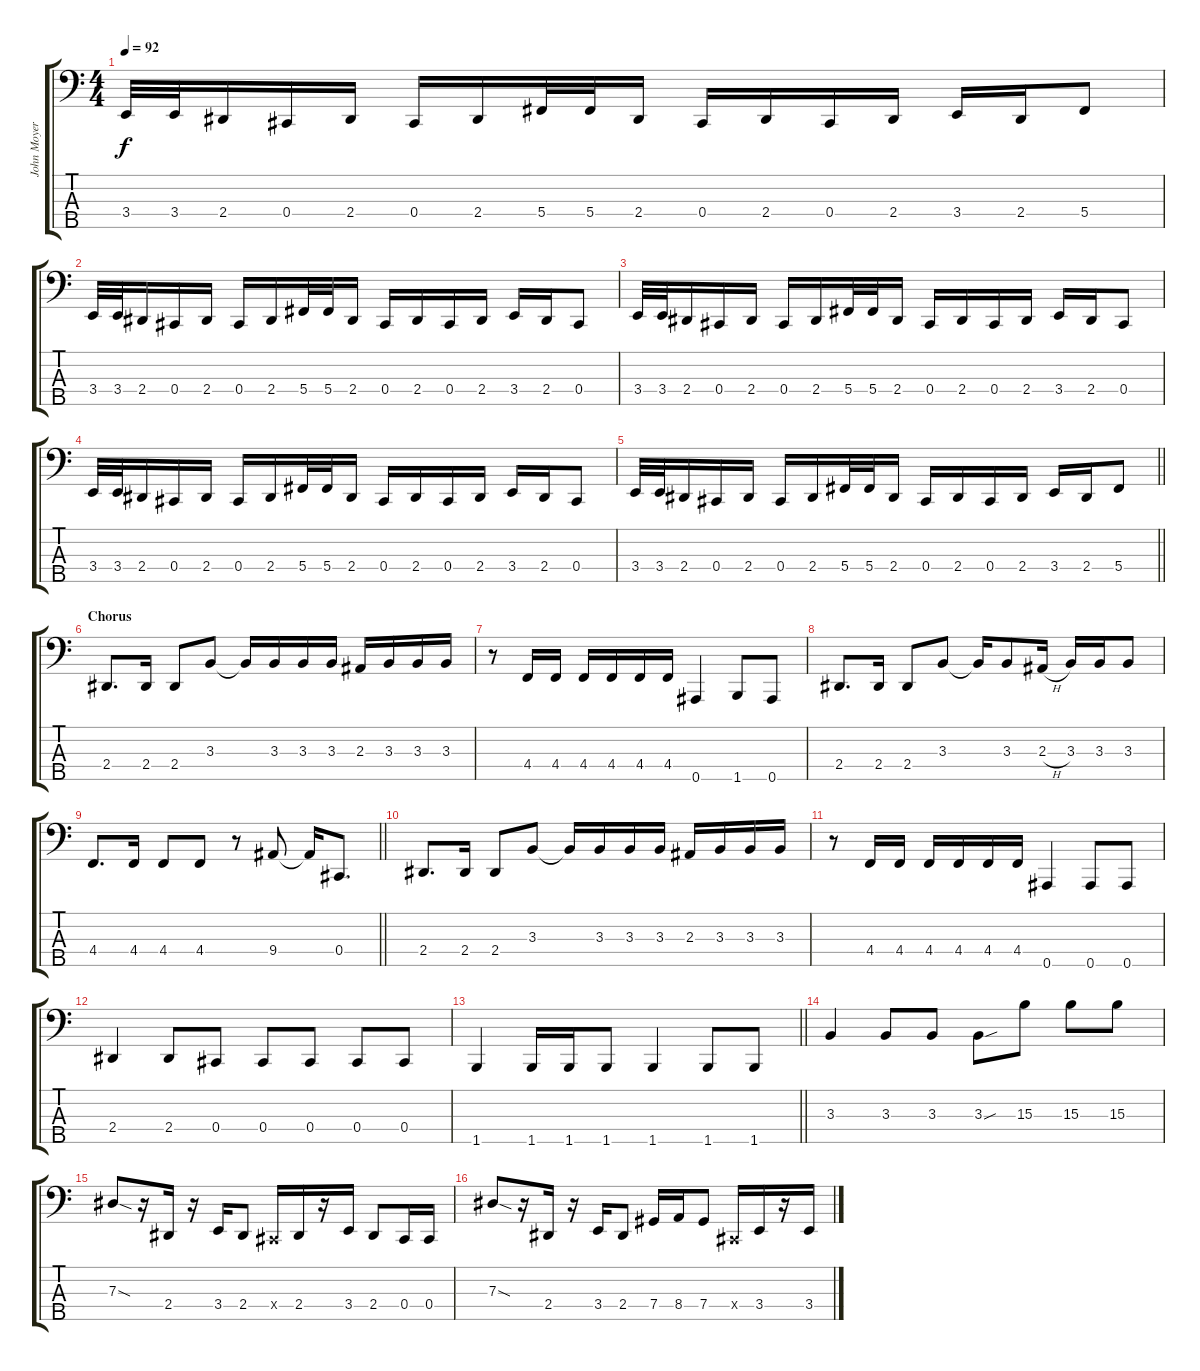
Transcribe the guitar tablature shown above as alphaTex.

\track ("John Moyer" "John Moyer") {instrument electricbasspick}
\staff {score tabs}
\tuning (Gb2 Db2 Ab1 Db1 Bb0) {hide}
\ts (4 4)
\tempo 92
\clef f4
\ks c
3.4.32{dy f} 3.4.32 2.4.16 0.4.16 2.4.16 0.4.16 2.4.16 5.4.32 5.4.32 2.4.16 0.4.16 2.4.16 0.4.16 2.4.16 3.4.16 2.4.16 5.4.8 |
3.4.32 3.4.32 2.4.16 0.4.16 2.4.16 0.4.16 2.4.16 5.4.32 5.4.32 2.4.16 0.4.16 2.4.16 0.4.16 2.4.16 3.4.16 2.4.16 0.4.8 |
3.4.32 3.4.32 2.4.16 0.4.16 2.4.16 0.4.16 2.4.16 5.4.32 5.4.32 2.4.16 0.4.16 2.4.16 0.4.16 2.4.16 3.4.16 2.4.16 0.4.8 |
3.4.32 3.4.32 2.4.16 0.4.16 2.4.16 0.4.16 2.4.16 5.4.32 5.4.32 2.4.16 0.4.16 2.4.16 0.4.16 2.4.16 3.4.16 2.4.16 0.4.8 |
\barLineRight lightlight
3.4.32 3.4.32 2.4.16 0.4.16 2.4.16 0.4.16 2.4.16 5.4.32 5.4.32 2.4.16 0.4.16 2.4.16 0.4.16 2.4.16 3.4.16 2.4.16 5.4.8 |
\section ("" "Chorus")
2.4.8{d} 2.4.16 2.4.8 3.3.8 3.3{t}.16 3.3.16 3.3.16 3.3.16 2.3.16 3.3.16 3.3.16 3.3.16 |
r.8 4.4.16 4.4.16 4.4.16 4.4.16 4.4.16 4.4.16 0.5.4 1.5.8 0.5.8 |
2.4.8{d} 2.4.16 2.4.8 3.3.8 3.3{t}.16 3.3.8 2.3{h}.16 3.3.16 3.3.16 3.3.8 |
\barLineRight lightlight
4.4.8{d} 4.4.16 4.4.8 4.4.8 r.8 9.4.8 9.4{t}.16 0.4.8{d} |
2.4.8{d} 2.4.16 2.4.8 3.3.8 3.3{t}.16 3.3.16 3.3.16 3.3.16 2.3.16 3.3.16 3.3.16 3.3.16 |
r.8 4.4.16 4.4.16 4.4.16 4.4.16 4.4.16 4.4.16 0.5.4 0.5.8 0.5.8 |
2.4.4 2.4.8 0.4.8 0.4.8 0.4.8 0.4.8 0.4.8 |
\barLineRight lightlight
1.5.4 1.5.16 1.5.16 1.5.8 1.5.4 1.5.8 1.5.8 |
3.3.4 3.3.8 3.3.8 3.3{sou}.8 15.3.8 15.3.8 15.3.8 |
7.3{sod}.8 r.16 2.4.16 r.16 3.4.16 2.4.8 0.4{x}.16 2.4.16 r.16 3.4.16 2.4.8 0.4.16 0.4.16 |
7.3{sod}.8 r.16 2.4.16 r.16 3.4.16 2.4.8 7.4.16 8.4.16 7.4.8 0.4{x}.16 3.4.16 r.16 3.4.16
